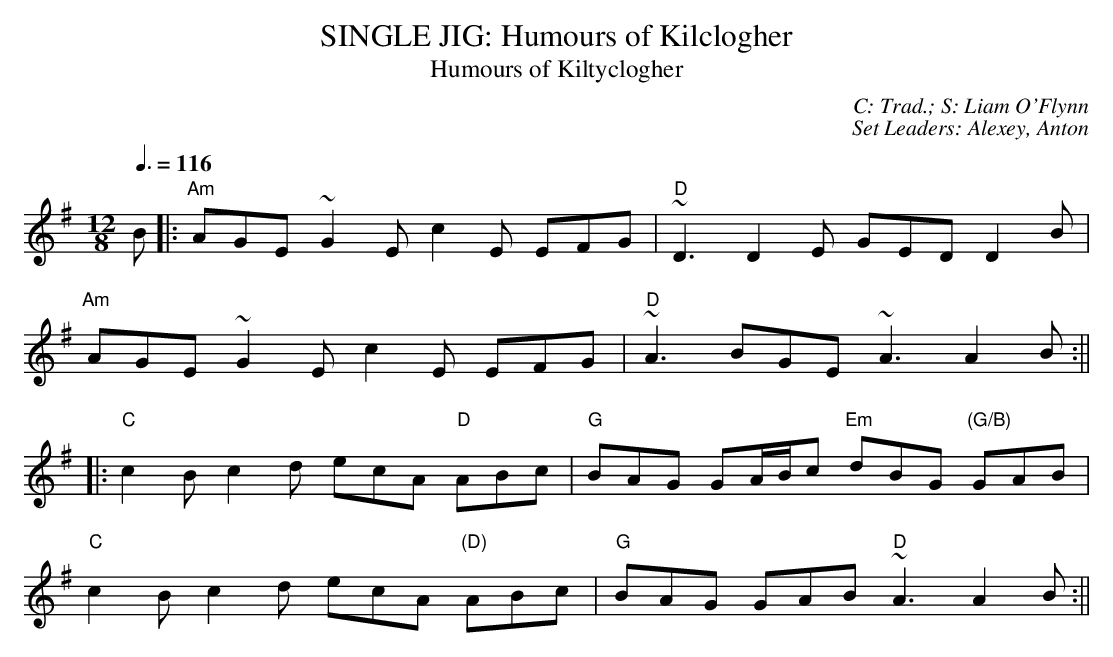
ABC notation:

X:1
T: SINGLE JIG: Humours of Kilclogher
T: Humours of Kiltyclogher
C: C: Trad.; S: Liam O'Flynn
C: Set Leaders: Alexey, Anton
M: 12/8
L: 1/8
Q: 3/8=116
K: Dmix
B|:"Am"AGE ~G2E c2E EFG|"D"~D3 D2E GED D2B|
"Am"AGE ~G2E c2E EFG|"D"~A3 BGE ~A3 A2B:||
|:"C"c2B c2d ecA "D"ABc|"G"BAG GA/B/c "Em"dBG "(G/B)"GAB|
"C"c2B c2d ecA "(D)"ABc|"G"BAG GAB "D"~A3 A2B:||
